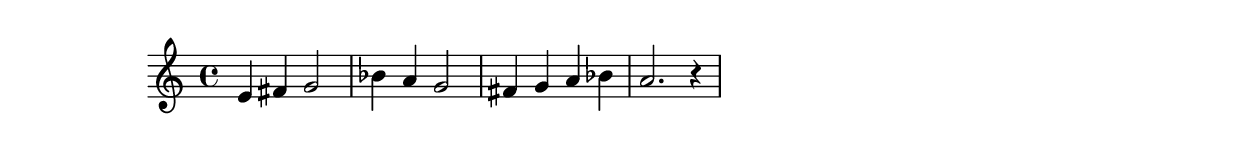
\version "2.20.0"  % Ensure the version matches your LilyPond installation
\score {
  \relative c' { e4 fis g2 | bes4 a g2 | fis4 g a bes | a2. r4 }
  \layout { }
  \midi { }
}
